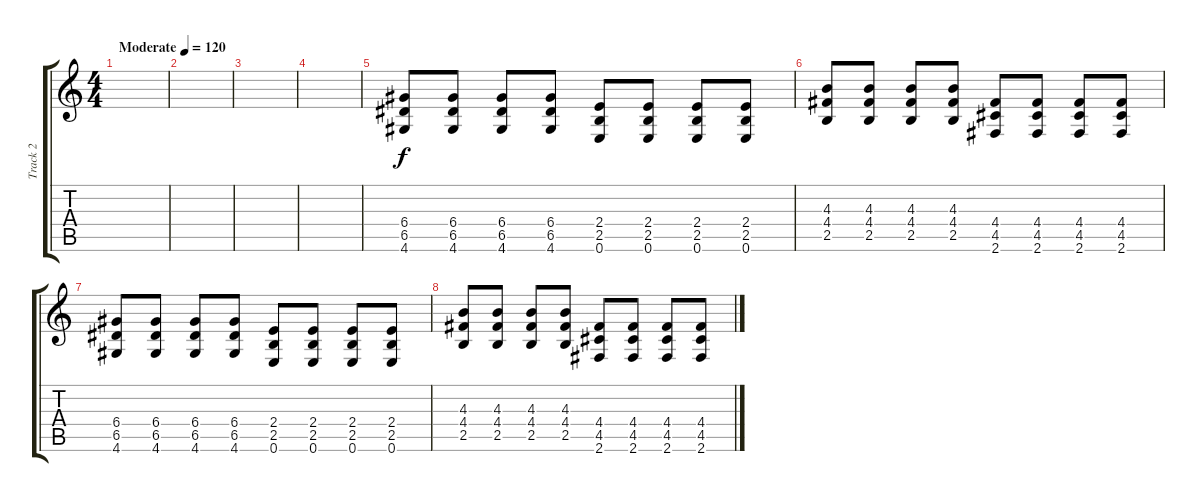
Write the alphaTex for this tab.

\track ("Track 2" "Track 2") {instrument distortionguitar}
\staff {score tabs}
\tuning (E4 B3 G3 D3 A2 E2) {hide}
\ts (4 4)
\tempo (120 "Moderate")
\clef g2
\ks c
|
|
|
|
(6.4 6.5 4.6).8 (6.4 6.5 4.6).8 (6.4 6.5 4.6).8 (6.4 6.5 4.6).8 (2.4 2.5 0.6).8 (2.4 2.5 0.6).8 (2.4 2.5 0.6).8 (2.4 2.5 0.6).8 |
(4.3 4.4 2.5).8 (4.3 4.4 2.5).8 (4.3 4.4 2.5).8 (4.3 4.4 2.5).8 (4.4 4.5 2.6).8 (4.4 4.5 2.6).8 (4.4 4.5 2.6).8 (4.4 4.5 2.6).8 |
(6.4 6.5 4.6).8 (6.4 6.5 4.6).8 (6.4 6.5 4.6).8 (6.4 6.5 4.6).8 (2.4 2.5 0.6).8 (2.4 2.5 0.6).8 (2.4 2.5 0.6).8 (2.4 2.5 0.6).8 |
(4.3 4.4 2.5).8 (4.3 4.4 2.5).8 (4.3 4.4 2.5).8 (4.3 4.4 2.5).8 (4.4 4.5 2.6).8 (4.4 4.5 2.6).8 (4.4 4.5 2.6).8 (4.4 4.5 2.6).8
